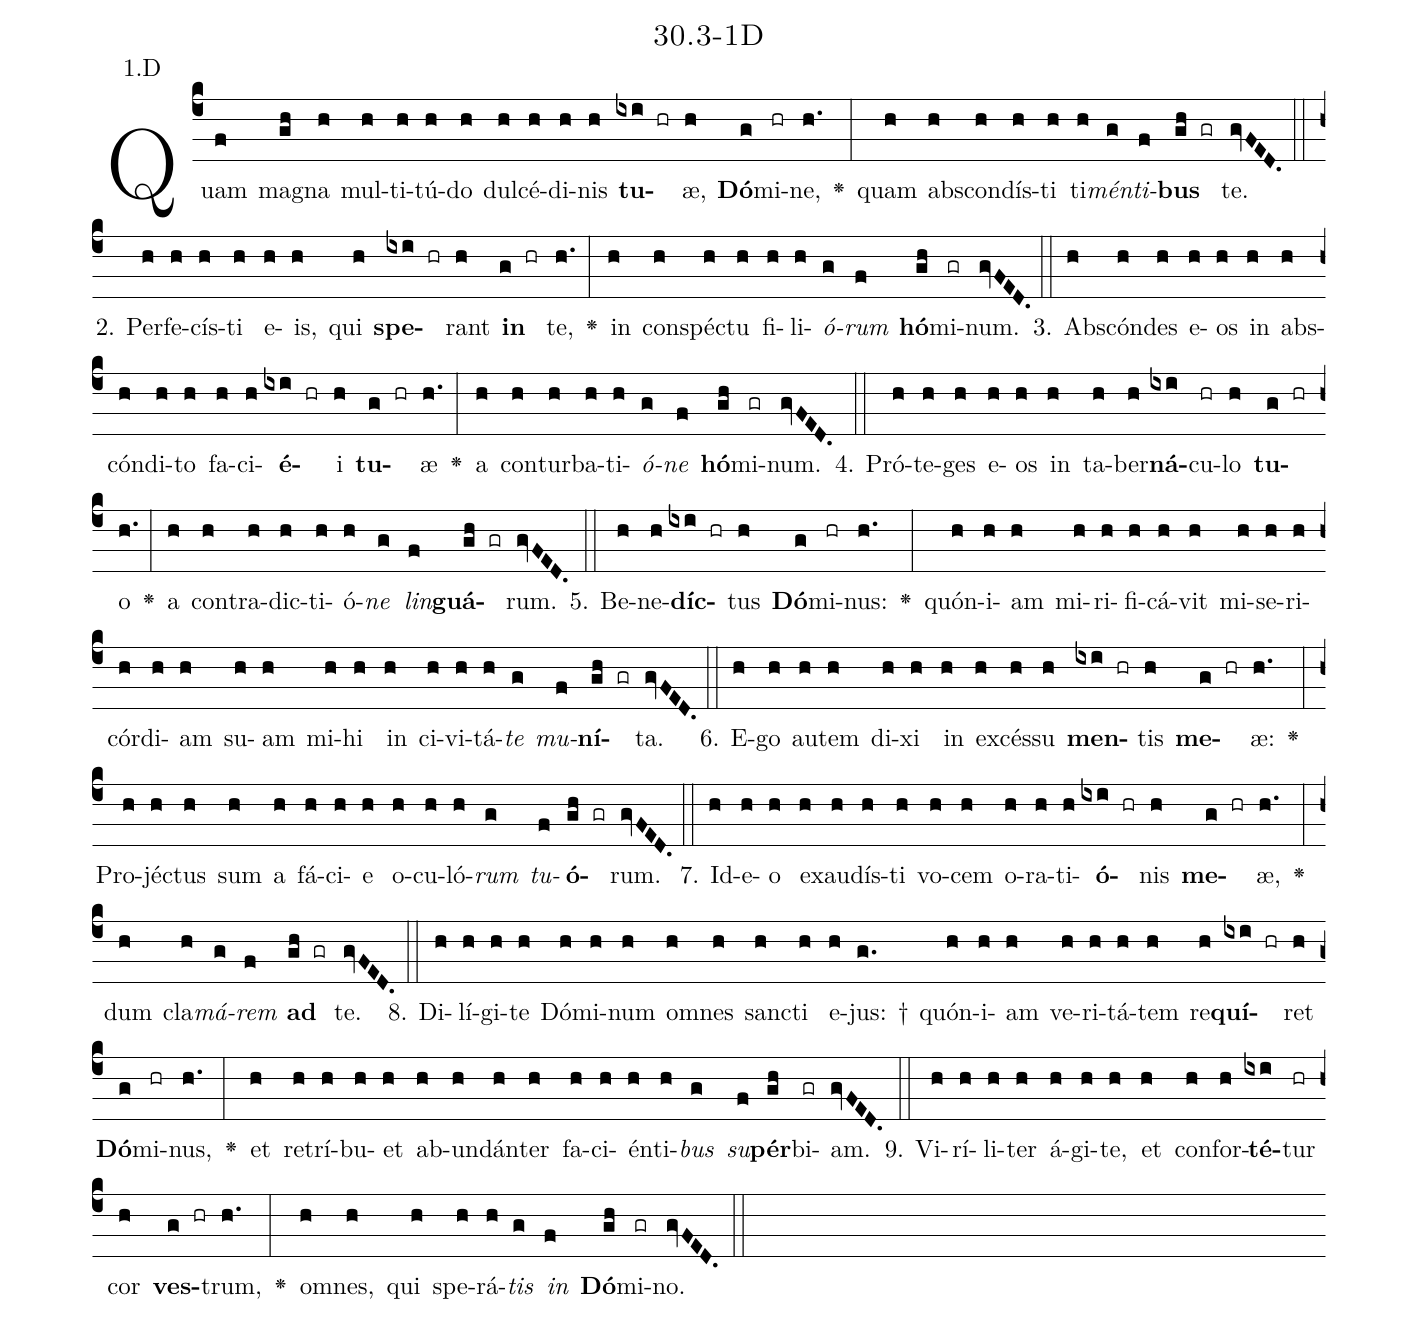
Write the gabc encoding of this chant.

name: 30.3-1D;
annotation: 1.D;
%%
(c4)Quam(f) ma(gh)gna(h) mul(h)ti(h)tú(h)do(h) dul(h)cé(h)di(h)nis(h) <b>tu</b>(ixi hr)æ,(h) <b>Dó</b>(g)mi(hr)ne,(h.) <v>\greheightstar</v>(:) quam(h) abs(h)con(h)dís(h)ti(h) ti(h)<i>mén</i>(g)<i>ti</i>(f)<b>bus</b>(gh gr) te.(gvFED.) (::)
2. Per(h)fe(h)cís(h)ti(h) e(h)is,(h) qui(h) <b>spe</b>(ixi hr)rant(h) <b>in</b>(g hr) te,(h.) <v>\greheightstar</v>(:) in(h) con(h)spéc(h)tu(h) fi(h)li(h)<i>ó</i>(g)<i>rum</i>(f) <b>hó</b>(gh)mi(gr)num.(gvFED.) (::)
3. Abs(h)cón(h)des(h) e(h)os(h) in(h) abs(h)cón(h)di(h)to(h) fa(h)ci(h)<b>é</b>(ixi hr)i(h) <b>tu</b>(g hr)æ(h.) <v>\greheightstar</v>(:) a(h) con(h)tur(h)ba(h)ti(h)<i>ó</i>(g)<i>ne</i>(f) <b>hó</b>(gh)mi(gr)num.(gvFED.) (::)
4. Pró(h)te(h)ges(h) e(h)os(h) in(h) ta(h)ber(h)<b>ná</b>(ixi)cu(hr)lo(h) <b>tu</b>(g hr)o(h.) <v>\greheightstar</v>(:) a(h) con(h)tra(h)dic(h)ti(h)ó(h)<i>ne</i>(g) <i>lin</i>(f)<b>guá</b>(gh gr)rum.(gvFED.) (::)
5. Be(h)ne(h)<b>díc</b>(ixi hr)tus(h) <b>Dó</b>(g)mi(hr)nus:(h.) <v>\greheightstar</v>(:) quón(h)i(h)am(h) mi(h)ri(h)fi(h)cá(h)vit(h) mi(h)se(h)ri(h)cór(h)di(h)am(h) su(h)am(h) mi(h)hi(h) in(h) ci(h)vi(h)tá(h)<i>te</i>(g) <i>mu</i>(f)<b>ní</b>(gh gr)ta.(gvFED.) (::)
6. E(h)go(h) au(h)tem(h) di(h)xi(h) in(h) ex(h)cés(h)su(h) <b>men</b>(ixi hr)tis(h) <b>me</b>(g hr)æ:(h.) <v>\greheightstar</v>(:) Pro(h)jéc(h)tus(h) sum(h) a(h) fá(h)ci(h)e(h) o(h)cu(h)ló(h)<i>rum</i>(g) <i>tu</i>(f)<b>ó</b>(gh gr)rum.(gvFED.) (::)
7. Id(h)e(h)o(h) ex(h)au(h)dís(h)ti(h) vo(h)cem(h) o(h)ra(h)ti(h)<b>ó</b>(ixi hr)nis(h) <b>me</b>(g hr)æ,(h.) <v>\greheightstar</v>(:) dum(h) cla(h)<i>má</i>(g)<i>rem</i>(f) <b>ad</b>(gh gr) te.(gvFED.) (::)
8. Di(h)lí(h)gi(h)te(h) Dó(h)mi(h)num(h) om(h)nes(h) sanc(h)ti(h) e(h)jus: †(g.) quón(h)i(h)am(h) ve(h)ri(h)tá(h)tem(h) re(h)<b>quí</b>(ixi hr)ret(h) <b>Dó</b>(g)mi(hr)nus,(h.) <v>\greheightstar</v>(:) et(h) re(h)trí(h)bu(h)et(h) ab(h)un(h)dán(h)ter(h) fa(h)ci(h)én(h)ti(h)<i>bus</i>(g) <i>su</i>(f)<b>pér</b>(gh)bi(gr)am.(gvFED.) (::)
9. Vi(h)rí(h)li(h)ter(h) á(h)gi(h)te,(h) et(h) con(h)for(h)<b>té</b>(ixi)tur(hr) cor(h) <b>ves</b>(g hr)trum,(h.) <v>\greheightstar</v>(:) om(h)nes,(h) qui(h) spe(h)rá(h)<i>tis</i>(g) <i>in</i>(f) <b>Dó</b>(gh)mi(gr)no.(gvFED.) (::)
